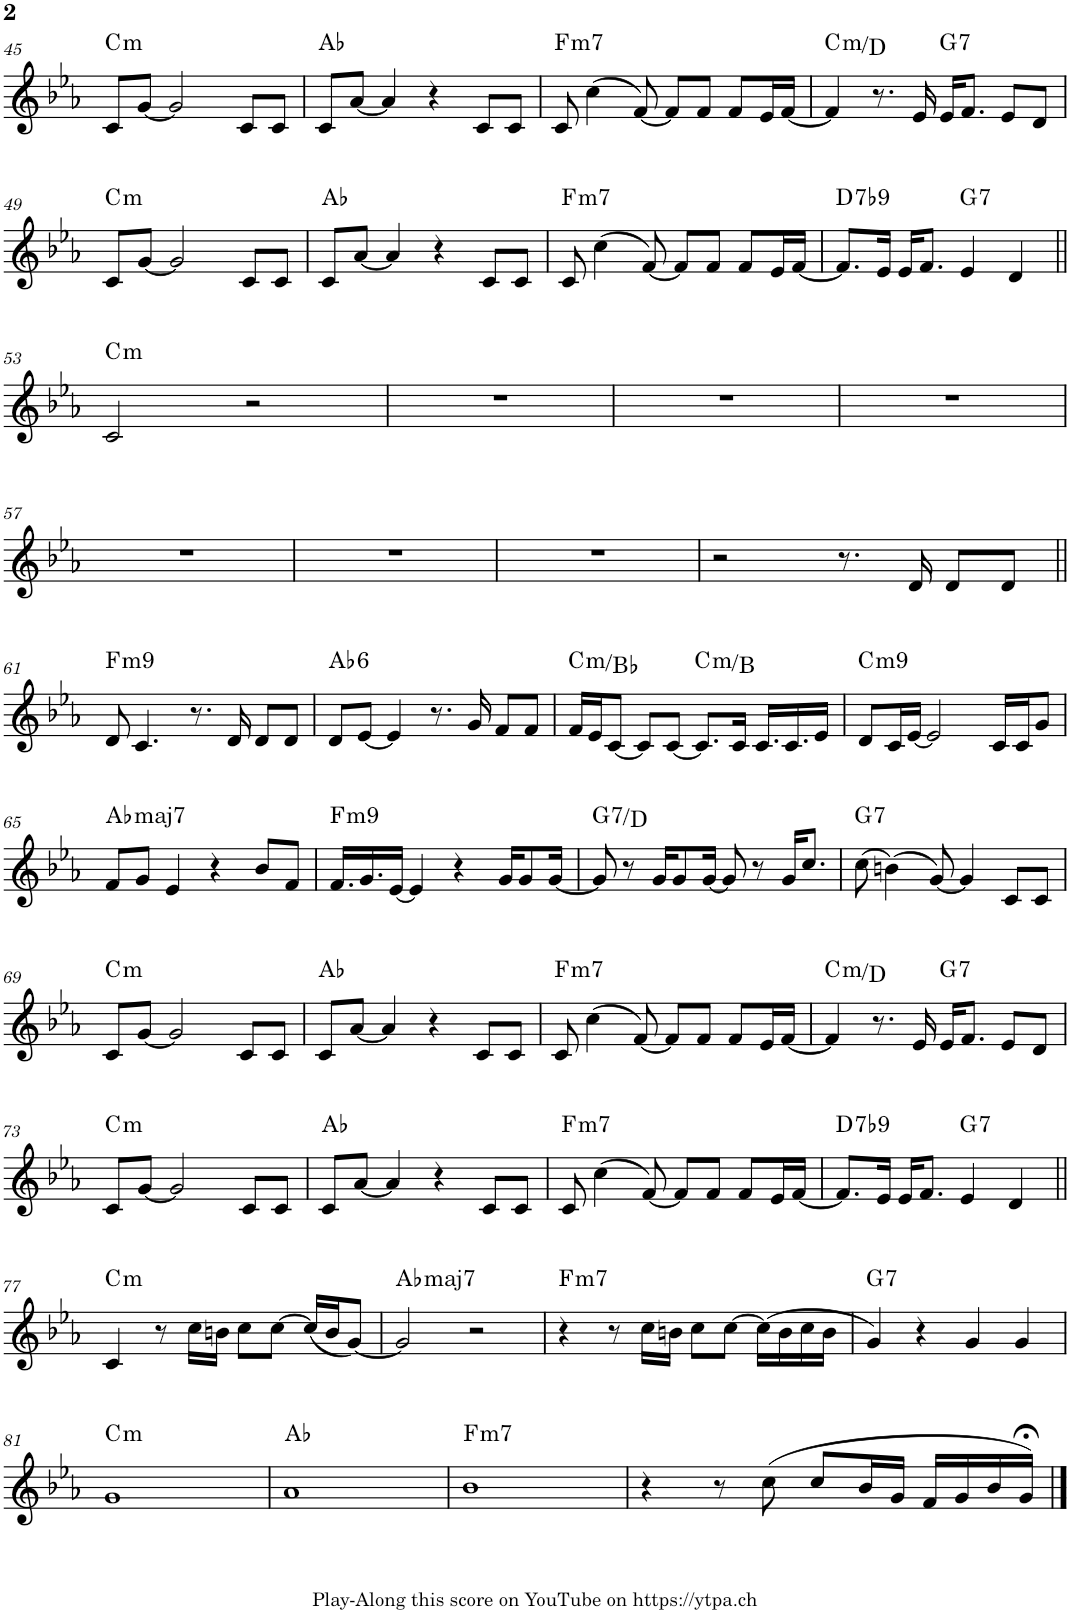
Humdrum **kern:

**kern	**harte
*part1	*part1
*staff1	*
*I"Piano	*
*I'Pno.	*
!!LO:PB:g=z
*clefG2	*
*k[b-e-a-]	*
*M4/4	*
=45	=45
!	!LO:H:kt=m
8c/L	C:min
[8g/J	.
2g/]	.
8c/L	.
8c/J	.
=46	=46
8c/L	Ab:maj
[8a-/J	.
4a-/]	.
4r	.
8c/L	.
8c/J	.
=47	=47
!	!LO:H:kt=m7
8c/	F:min7
(4cc\	.
[8f/)	.
8f/L]	.
8f/J	.
8f/L	.
16e-/L	.
[16f/JJ	.
=48	=48
!	!LO:H:kt=m
4f/]	C:min/2
8.r	.
16e-/	.
!	!LO:H:kt=7
16e-/KL	G:7
8.f/J	.
8e-/L	.
8d/J	.
!!LO:LB:g=z
=49	=49
!	!LO:H:kt=m
8c/L	C:min
[8g/J	.
2g/]	.
8c/L	.
8c/J	.
=50	=50
8c/L	Ab:maj
[8a-/J	.
4a-/]	.
4r	.
8c/L	.
8c/J	.
=51	=51
!	!LO:H:kt=m7
8c/	F:min7
(4cc\	.
[8f/)	.
8f/L]	.
8f/J	.
8f/L	.
16e-/L	.
[16f/JJ	.
=52	=52
!	!LO:H:kt=7
8.f/L]	D:7(b9)
16e-/Jk	.
16e-/KL	.
8.f/J	.
!	!LO:H:kt=7
4e-/	G:7
4d/	.
!!LO:LB:g=z
=53||	=53||
!	!LO:H:kt=m
2c/	C:min
2r	.
=54	=54
1r	.
=55	=55
1r	.
=56	=56
1r	.
!!LO:LB:g=z
=57	=57
1r	.
=58	=58
1r	.
=59	=59
1r	.
=60	=60
2r	.
8.r	.
16d/	.
8d/L	.
8d/J	.
!!LO:LB:g=z
=61||	=61||
!	!LO:H:kt=m9
8d/	F:min9
4.c/	.
8.r	.
16d/	.
8d/L	.
8d/J	.
=62	=62
!	!LO:H:kt=6
8d/L	Ab:maj6
[8e-/J	.
4e-/]	.
8.r	.
16g/	.
8f/L	.
8f/J	.
=63	=63
!	!LO:H:kt=m
16f/LL	C:min/b7
16e-/J	.
[8c/J	.
8c/L]	.
[8c/J	.
!	!LO:H:kt=m
8.c/L]	C:min/7
16c/Jk	.
16.c/LL	.
16.c/	.
16e-/JJ	.
=64	=64
!	!LO:H:kt=m9
8d/L	C:min9
16c/L	.
[16e-/JJ	.
2e-/]	.
16c/LL	.
16c/J	.
8g/J	.
!!LO:LB:g=z
=65	=65
!	!LO:H:kt=maj7
8f/L	Ab:maj7
8g/J	.
4e-/	.
4r	.
8b-/L	.
8f/J	.
=66	=66
!	!LO:H:kt=m9
16.f/LL	F:min9
16.g/	.
[16e-/JJ	.
4e-/]	.
4r	.
16g/KL	.
8g/	.
[16g/Jk	.
=67	=67
!	!LO:H:kt=7
8g/]	G:7/5
8r	.
16g/KL	.
8g/	.
[16g/Jk	.
8g/]	.
8r	.
16g/KL	.
8.cc/J	.
=68	=68
!	!LO:H:kt=7
(8cc\	G:7
(4bn\)	.
[8g/)	.
4g/]	.
8c/L	.
8c/J	.
!!LO:LB:g=z
=69	=69
!	!LO:H:kt=m
8c/L	C:min
[8g/J	.
2g/]	.
8c/L	.
8c/J	.
=70	=70
8c/L	Ab:maj
[8a-/J	.
4a-/]	.
4r	.
8c/L	.
8c/J	.
=71	=71
!	!LO:H:kt=m7
8c/	F:min7
(4cc\	.
[8f/)	.
8f/L]	.
8f/J	.
8f/L	.
16e-/L	.
[16f/JJ	.
=72	=72
!	!LO:H:kt=m
4f/]	C:min/2
8.r	.
16e-/	.
!	!LO:H:kt=7
16e-/KL	G:7
8.f/J	.
8e-/L	.
8d/J	.
!!LO:LB:g=z
=73	=73
!	!LO:H:kt=m
8c/L	C:min
[8g/J	.
2g/]	.
8c/L	.
8c/J	.
=74	=74
8c/L	Ab:maj
[8a-/J	.
4a-/]	.
4r	.
8c/L	.
8c/J	.
=75	=75
!	!LO:H:kt=m7
8c/	F:min7
(4cc\	.
[8f/)	.
8f/L]	.
8f/J	.
8f/L	.
16e-/L	.
[16f/JJ	.
=76	=76
!	!LO:H:kt=7
8.f/L]	D:7(b9)
16e-/Jk	.
16e-/KL	.
8.f/J	.
!	!LO:H:kt=7
4e-/	G:7
4d/	.
!!LO:LB:g=z
=77||	=77||
!	!LO:H:kt=m
4c/	C:min
8r	.
16cc\LL	.
16bn\JJ	.
8cc\L	.
[8cc\J	.
(16cc/LL]	.
16b/J	.
[8g/J)	.
=78	=78
!	!LO:H:kt=maj7
2g/]	Ab:maj7
2r	.
=79	=79
!	!LO:H:kt=m7
4r	F:min7
8r	.
16cc\LL	.
16bn\JJ	.
8cc\L	.
[8cc\J	.
(16cc\LL]	.
16b\	.
16cc\	.
16b\JJ	.
=80	=80
!	!LO:H:kt=7
4g/)	G:7
4r	.
4g/	.
4g/	.
!!LO:LB:g=z
=81	=81
!	!LO:H:kt=m
1g	C:min
=82	=82
1a-	Ab:maj
=83	=83
!	!LO:H:kt=m7
1b-	F:min7
=84	=84
4r	.
8r	.
(8cc\	.
8cc/L	.
16b-/L	.
16g/JJ	.
16f/LL	.
16g/	.
16b-/	.
16g;</JJ)	.
==	==
*-	*-
